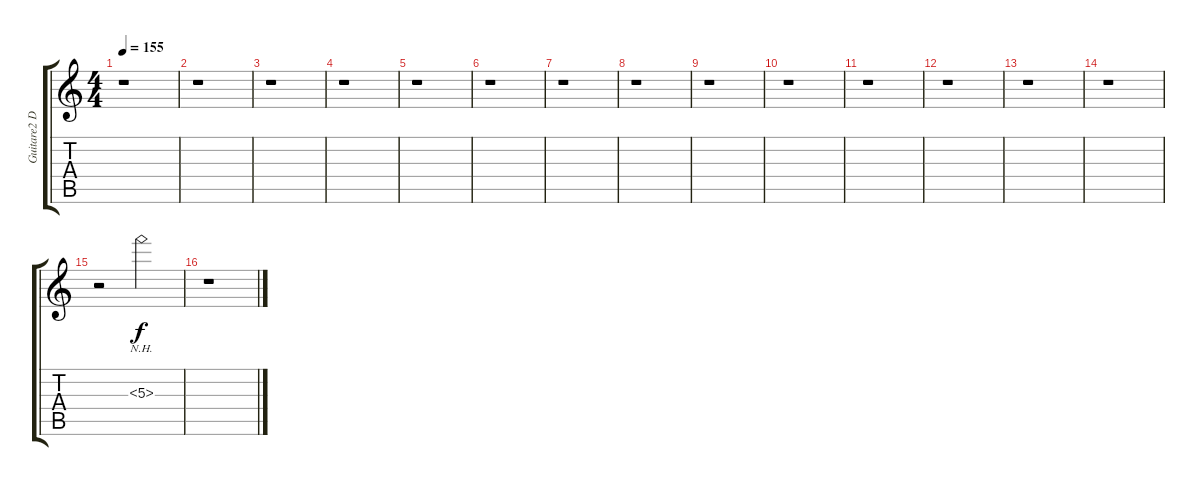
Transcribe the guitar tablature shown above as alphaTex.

\track ("Guitare2 D" "Guitare2 D") {instrument distortionguitar}
\staff {score tabs}
\tuning (D4 A3 F3 C3 G2 D2) {hide}
\ts (4 4)
\tempo 155
\clef g2
\ks c
r.1{dy f} |
r.1 |
r.1 |
r.1 |
r.1 |
r.1 |
r.1 |
r.1 |
r.1 |
r.1 |
r.1 |
r.1 |
r.1 |
r.1 |
r.2 5.3{nh}.2 |
r.1
